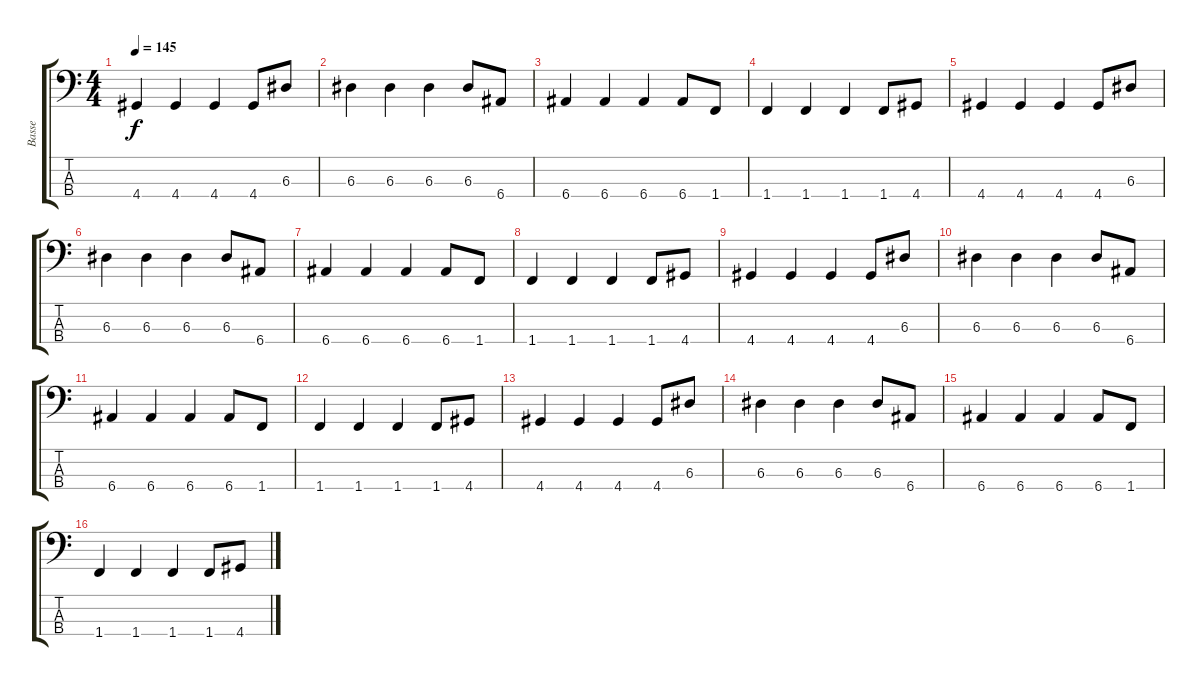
\track ("Basse" "Basse") {instrument electricbassfinger}
\staff {score tabs}
\tuning (G2 D2 A1 E1) {hide}
\ts (4 4)
\tempo 145
\clef f4
\ks c
4.4.4{dy f} 4.4.4 4.4.4 4.4.8 6.3.8 |
6.3.4 6.3.4 6.3.4 6.3.8 6.4.8 |
6.4.4 6.4.4 6.4.4 6.4.8 1.4.8 |
1.4.4 1.4.4 1.4.4 1.4.8 4.4.8 |
4.4.4 4.4.4 4.4.4 4.4.8 6.3.8 |
6.3.4 6.3.4 6.3.4 6.3.8 6.4.8 |
6.4.4 6.4.4 6.4.4 6.4.8 1.4.8 |
1.4.4 1.4.4 1.4.4 1.4.8 4.4.8 |
4.4.4 4.4.4 4.4.4 4.4.8 6.3.8 |
6.3.4 6.3.4 6.3.4 6.3.8 6.4.8 |
6.4.4 6.4.4 6.4.4 6.4.8 1.4.8 |
1.4.4 1.4.4 1.4.4 1.4.8 4.4.8 |
4.4.4 4.4.4 4.4.4 4.4.8 6.3.8 |
6.3.4 6.3.4 6.3.4 6.3.8 6.4.8 |
6.4.4 6.4.4 6.4.4 6.4.8 1.4.8 |
1.4.4 1.4.4 1.4.4 1.4.8 4.4.8
